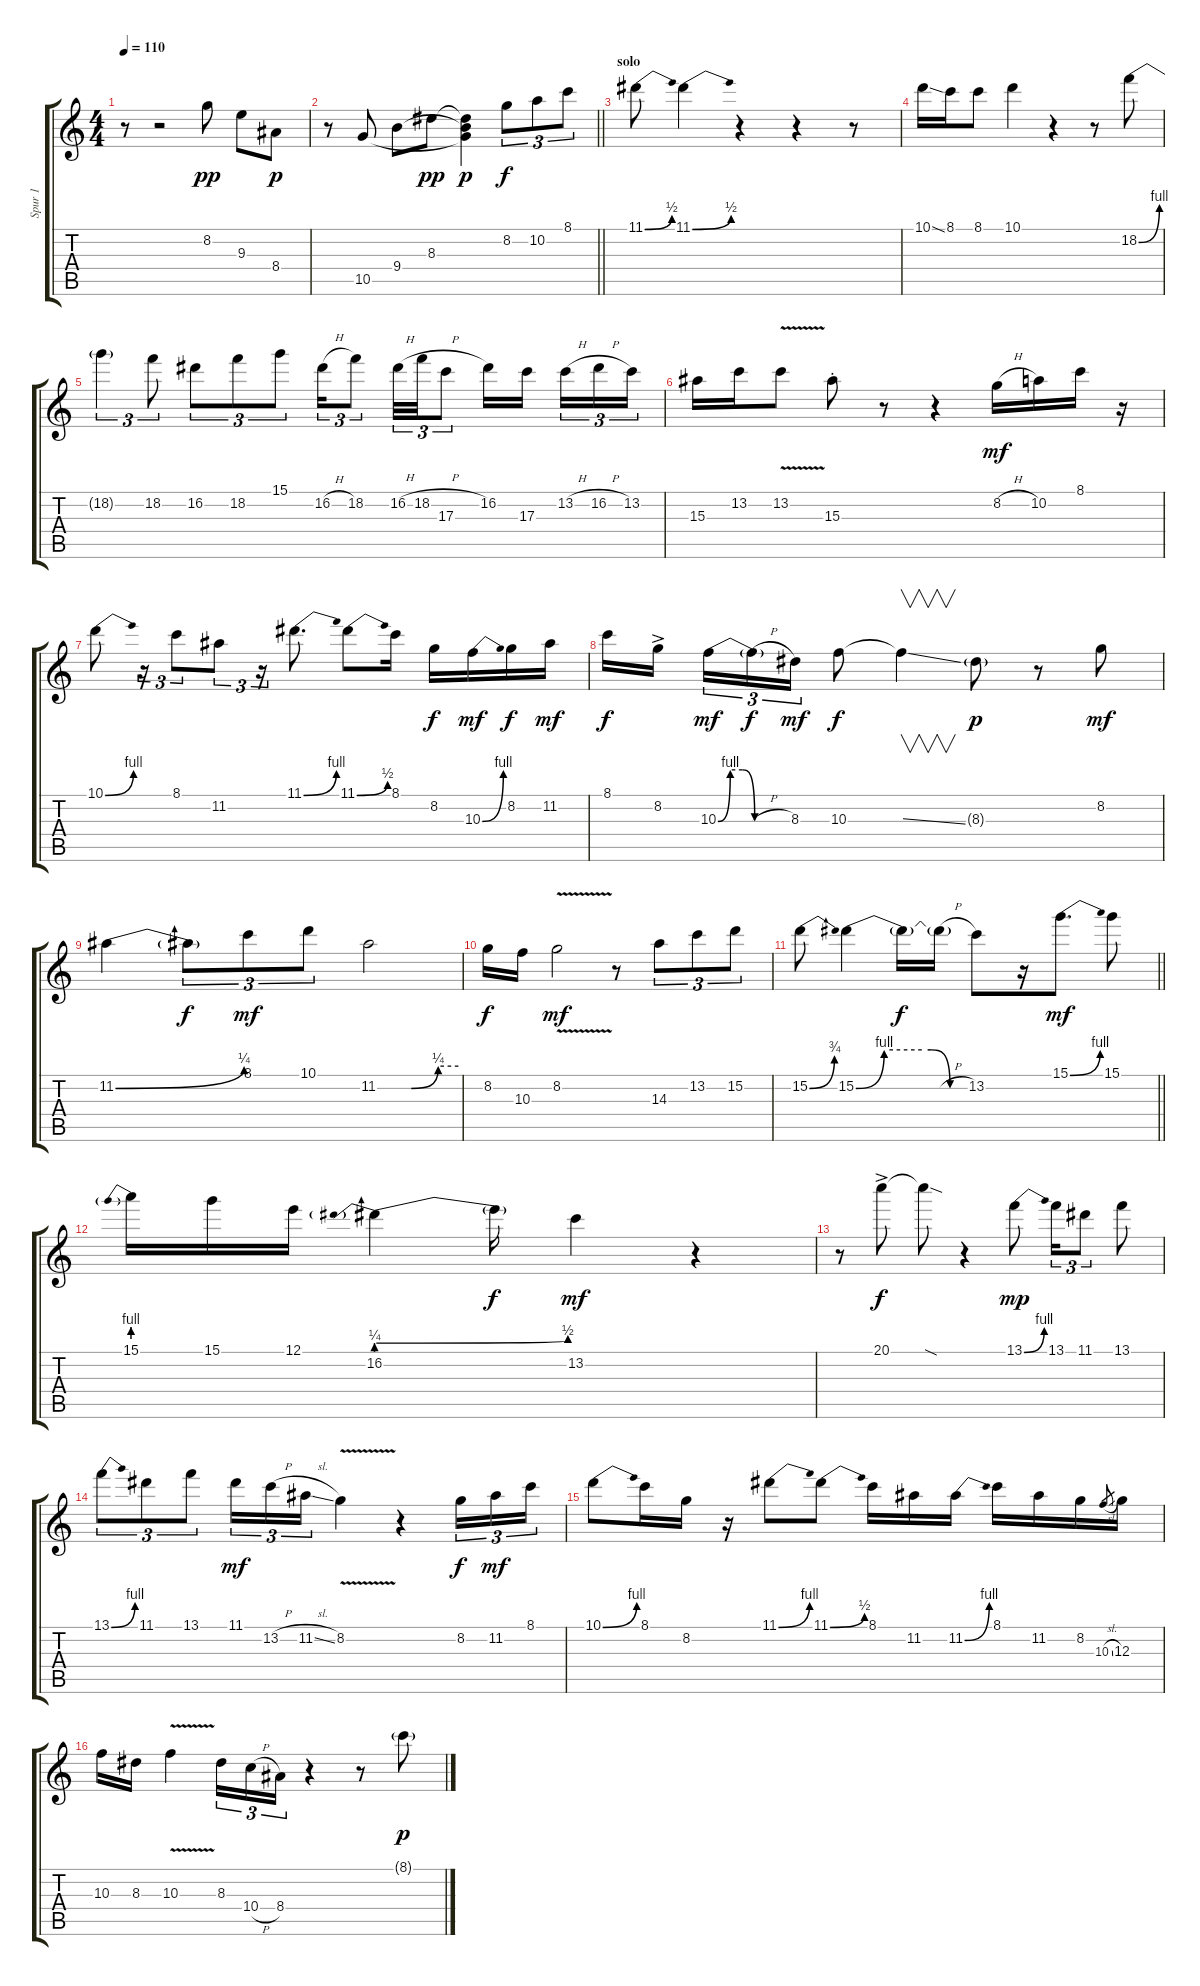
\track ("Spur 1" "Spur 1") {instrument electricguitarclean}
\staff {score tabs}
\tuning (E4 B3 G3 D3 A2 E2) {hide}
\ts (4 4)
\tempo 110
\clef g2
\ks c
r.8{dy p} r.2 8.2.8{dy pp} 9.3.8 8.4.8{dy p} |
\barLineRight lightlight
r.8 10.5.8 9.4.8 8.3.8{dy pp} (8.3{t} 9.4{t} 10.5{t}).4{dy p} 8.2.8{tu (3 2) dy f volume 8 instrument electricguitarclean} 10.2.8{tu (3 2)} 8.1.8{tu (3 2)} |
\section ("" "solo")
11.1{be (bend 0 0 60 2)}.8 11.1{be (bend 0 0 60 2)}.4 r.4 r.4 r.8 |
10.1{ss}.16 8.1.16 8.1.8 10.1.4 r.4 r.8 18.2{be (bend 0 0 60 4)}.8 |
18.2{t}.4{tu (3 2)} 18.2.8{tu (3 2)} 16.2.8{tu (3 2)} 18.2.8{tu (3 2)} 15.1.8{tu (3 2)} 16.2{h}.16{tu (3 2)} 18.2.8{tu (3 2)} 16.2{h}.32{tu (3 2)} 18.2{h}.32{tu (3 2)} 17.3.8{tu (3 2)} 16.2.16 17.3.16{beam splitsecondary} 13.2{h}.16{tu (3 2)} 16.2{h}.16{tu (3 2)} 13.2.16{tu (3 2)} |
15.3.16 13.2.16 13.2{v}.8 15.3{st}.8 r.8 r.4 8.2{h}.16{dy mf} 10.2.16 8.1.16 r.16 |
10.1{be (bend 0 0 60 4)}.8 r.16{tu (3 2)} 8.1.8{tu (3 2) beam merge} 11.2.8{tu (3 2)} r.16{tu (3 2)} 11.1{be (bend 0 0 60 4)}.8{d} 11.1{be (bend 0 0 60 2)}.8 8.1.16 8.2.16{dy f} 10.3{be (bend 0 0 60 4)}.16{dy mf} 8.2.16{dy f} 11.2.16{dy mf} |
8.1.16{dy f} 8.2{ac}.16{beam splitsecondary} 10.3{be (custom 0 0 10 4 20 4 30 0 60 0)}.16{tu (3 2) dy mf} 10.3{h t}.16{tu (3 2) dy f} 8.3.16{tu (3 2) dy mf} 10.3.8{dy f} 10.3{ss t}.4{v} 8.3{g}.8{dy p} r.8 8.2.8{dy mf} |
11.2{be (bend 0 0 60 1)}.4 11.2{t}.8{tu (3 2) dy f} 8.1.8{tu (3 2) dy mf} 10.1.8{tu (3 2)} 11.2{be (custom 0 0 25 0 45 1 60 1)}.2 |
8.2.16{dy f} 10.3.16 8.2{v}.2{dy mf} r.8 14.3.8{tu (3 2)} 13.2.8{tu (3 2)} 15.2.8{tu (3 2)} |
\barLineRight lightlight
15.2{be (bend 0 0 60 3)}.8 15.2{be (custom 0 0 15 4 35 4 40 4 50 0 60 0)}.4 15.2{t}.16{dy f} 15.2{h t}.16 13.2.8 r.16 15.1{be (bend 0 0 60 4)}.8{d dy mf} 15.1.8 |
15.1{be (prebend 0 4 60 4)}.16 15.1.16 12.1.16 16.2{be (prebendbend 0 1 60 2)}.4 16.2{t}.16{dy f} 13.2.4{dy mf} r.4 |
r.8 20.1{ac}.8{dy f} 20.1{sod t}.8 r.4 13.1{be (bend 0 0 60 4)}.8{dy mp} 13.1.16{tu (3 2)} 11.1.8{tu (3 2)} 13.1.8 |
13.1{be (bend 0 0 60 4)}.8{tu (3 2)} 11.1.8{tu (3 2)} 13.1.8{tu (3 2)} 11.1.16{tu (3 2) dy mf} 13.2{h}.16{tu (3 2)} 11.2{sl}.16{tu (3 2)} 8.2{v}.4 r.4 8.2.16{tu (3 2) dy f} 11.2.16{tu (3 2) dy mf} 8.1.16{tu (3 2)} |
10.1{be (bend 0 0 60 4)}.8 8.1.16 8.2.16 r.16 11.1{be (bend 0 0 60 4)}.8 11.1{be (bend 0 0 60 2)}.8 8.1.16 11.2.16 11.2{be (bend 0 0 60 4)}.16 8.1.16 11.2.16 8.2.16 10.3{sl}.8{gr} 12.3.16 |
10.3.16 8.3.16 10.3{v}.4 8.3.16{tu (3 2)} 10.4{h}.16{tu (3 2)} 8.4.16{tu (3 2)} r.4 r.8 8.1{g}.8{dy p}
